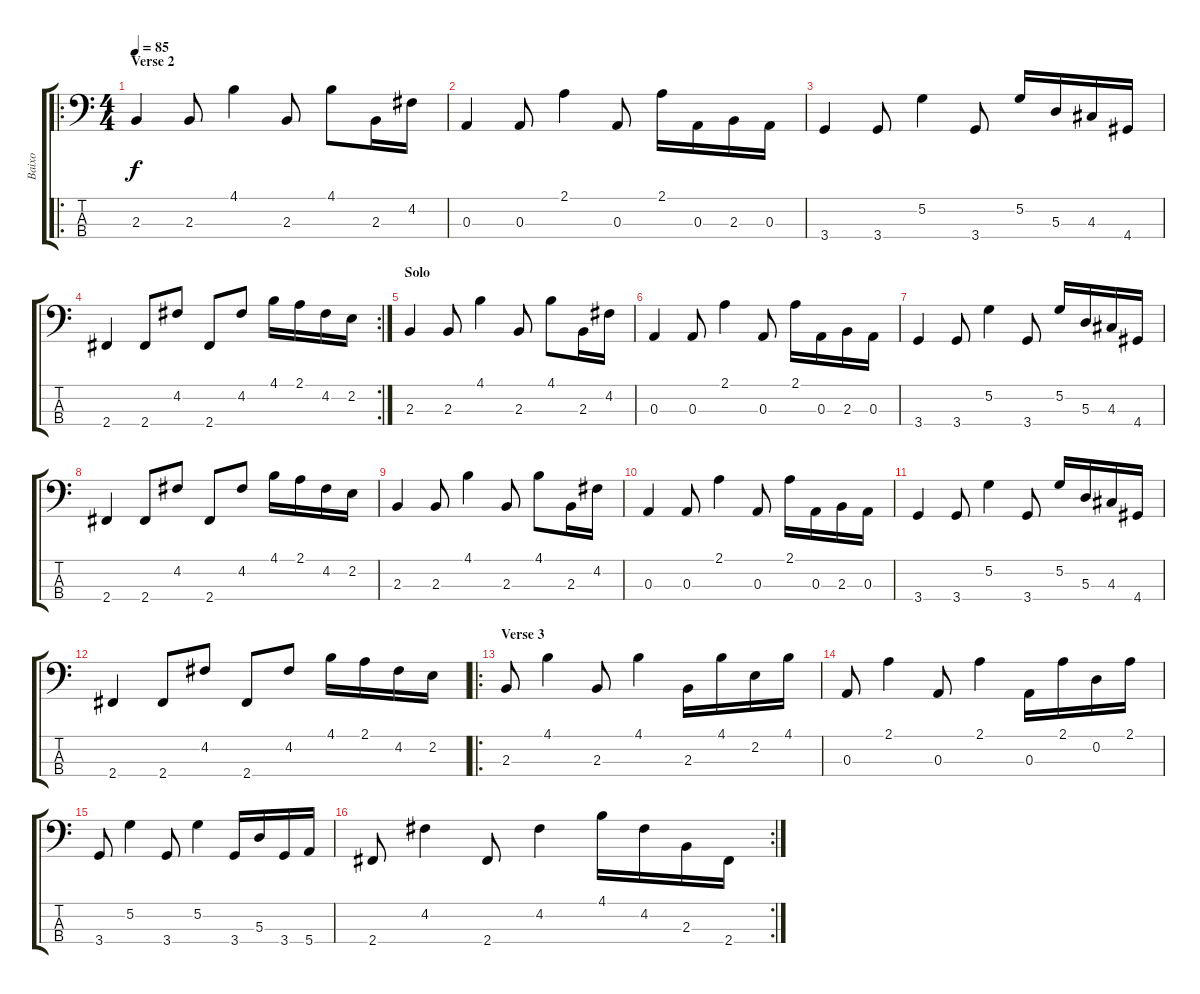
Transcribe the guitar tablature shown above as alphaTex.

\track ("Baixo" "Baixo") {instrument electricbassfinger}
\staff {score tabs}
\tuning (G2 D2 A1 E1) {hide}
\ro
\ts (4 4)
\section ("" "Verse 2")
\tempo 85
\clef f4
\ks c
2.3.4{dy f} 2.3.8 4.1.4 2.3.8 4.1.8 2.3.16 4.2.16 |
0.3.4 0.3.8 2.1.4 0.3.8 2.1.16 0.3.16 2.3.16 0.3.16 |
3.4.4 3.4.8 5.2.4 3.4.8 5.2.16 5.3.16 4.3.16 4.4.16 |
\rc 2
2.4.4 2.4.8 4.2.8 2.4.8 4.2.8 4.1.16 2.1.16 4.2.16 2.2.16 |
\section ("" "Solo")
2.3.4 2.3.8 4.1.4 2.3.8 4.1.8 2.3.16 4.2.16 |
0.3.4 0.3.8 2.1.4 0.3.8 2.1.16 0.3.16 2.3.16 0.3.16 |
3.4.4 3.4.8 5.2.4 3.4.8 5.2.16 5.3.16 4.3.16 4.4.16 |
2.4.4 2.4.8 4.2.8 2.4.8 4.2.8 4.1.16 2.1.16 4.2.16 2.2.16 |
2.3.4 2.3.8 4.1.4 2.3.8 4.1.8 2.3.16 4.2.16 |
0.3.4 0.3.8 2.1.4 0.3.8 2.1.16 0.3.16 2.3.16 0.3.16 |
3.4.4 3.4.8 5.2.4 3.4.8 5.2.16 5.3.16 4.3.16 4.4.16 |
2.4.4 2.4.8 4.2.8 2.4.8 4.2.8 4.1.16 2.1.16 4.2.16 2.2.16 |
\ro
\section ("" "Verse 3")
2.3.8 4.1.4 2.3.8 4.1.4 2.3.16 4.1.16 2.2.16 4.1.16 |
0.3.8 2.1.4 0.3.8 2.1.4 0.3.16 2.1.16 0.2.16 2.1.16 |
3.4.8 5.2.4 3.4.8 5.2.4 3.4.16 5.3.16 3.4.16 5.4.16 |
\rc 2
2.4.8 4.2.4 2.4.8 4.2.4 4.1.16 4.2.16 2.3.16 2.4.16
